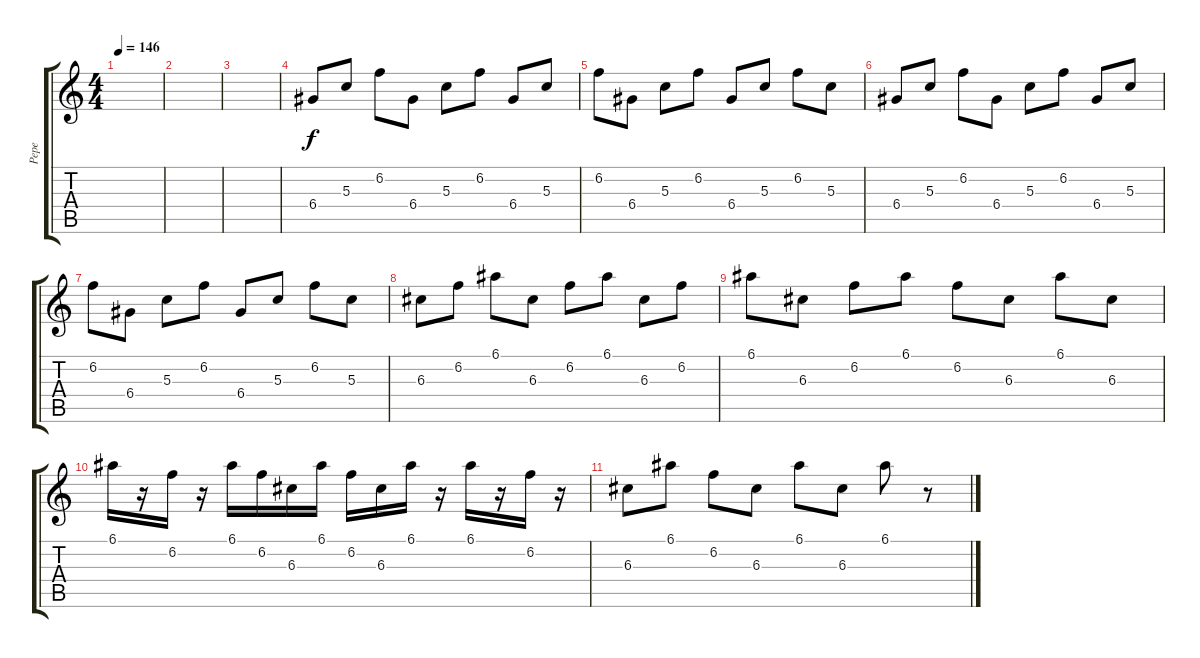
\track ("Pepe" "Pepe") {instrument acousticguitarsteel}
\staff {score tabs}
\tuning (E4 B3 G3 D3 A2 E2) {hide}
\ts (4 4)
\tempo 146
\clef g2
\ks c
|
|
|
6.4.8 5.3.8 6.2.8 6.4.8 5.3.8 6.2.8 6.4.8 5.3.8 |
6.2.8 6.4.8 5.3.8 6.2.8 6.4.8 5.3.8 6.2.8 5.3.8 |
6.4.8 5.3.8 6.2.8 6.4.8 5.3.8 6.2.8 6.4.8 5.3.8 |
6.2.8 6.4.8 5.3.8 6.2.8 6.4.8 5.3.8 6.2.8 5.3.8 |
6.3.8 6.2.8 6.1.8 6.3.8 6.2.8 6.1.8 6.3.8 6.2.8 |
6.1.8 6.3.8 6.2.8 6.1.8 6.2.8 6.3.8 6.1.8 6.3.8 |
6.1.16 r.16 6.2.16 r.16 6.1.16 6.2.16 6.3.16 6.1.16 6.2.16 6.3.16 6.1.16 r.16 6.1.16 r.16 6.2.16 r.16 |
6.3.8 6.1.8 6.2.8 6.3.8 6.1.8 6.3.8 6.1.8 r.8
